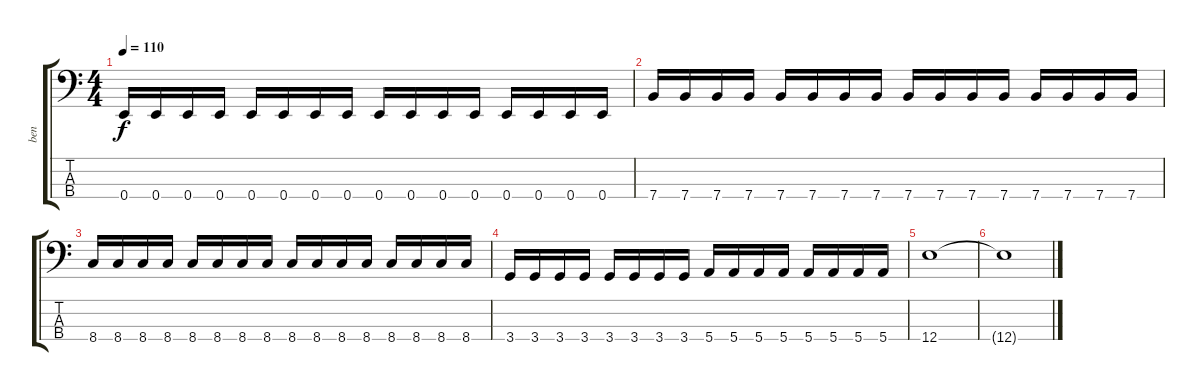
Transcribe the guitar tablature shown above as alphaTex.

\track ("ben" "ben") {instrument electricbassfinger}
\staff {score tabs}
\tuning (G2 D2 A1 E1) {hide}
\ts (4 4)
\tempo 110
\clef f4
\ks c
0.4.16{dy f} 0.4.16 0.4.16 0.4.16 0.4.16 0.4.16 0.4.16 0.4.16 0.4.16 0.4.16 0.4.16 0.4.16 0.4.16 0.4.16 0.4.16 0.4.16 |
7.4.16 7.4.16 7.4.16 7.4.16 7.4.16 7.4.16 7.4.16 7.4.16 7.4.16 7.4.16 7.4.16 7.4.16 7.4.16 7.4.16 7.4.16 7.4.16 |
8.4.16 8.4.16 8.4.16 8.4.16 8.4.16 8.4.16 8.4.16 8.4.16 8.4.16 8.4.16 8.4.16 8.4.16 8.4.16 8.4.16 8.4.16 8.4.16 |
3.4.16 3.4.16 3.4.16 3.4.16 3.4.16 3.4.16 3.4.16 3.4.16 5.4.16 5.4.16 5.4.16 5.4.16 5.4.16 5.4.16 5.4.16 5.4.16 |
12.4.1 |
12.4{t}.1
